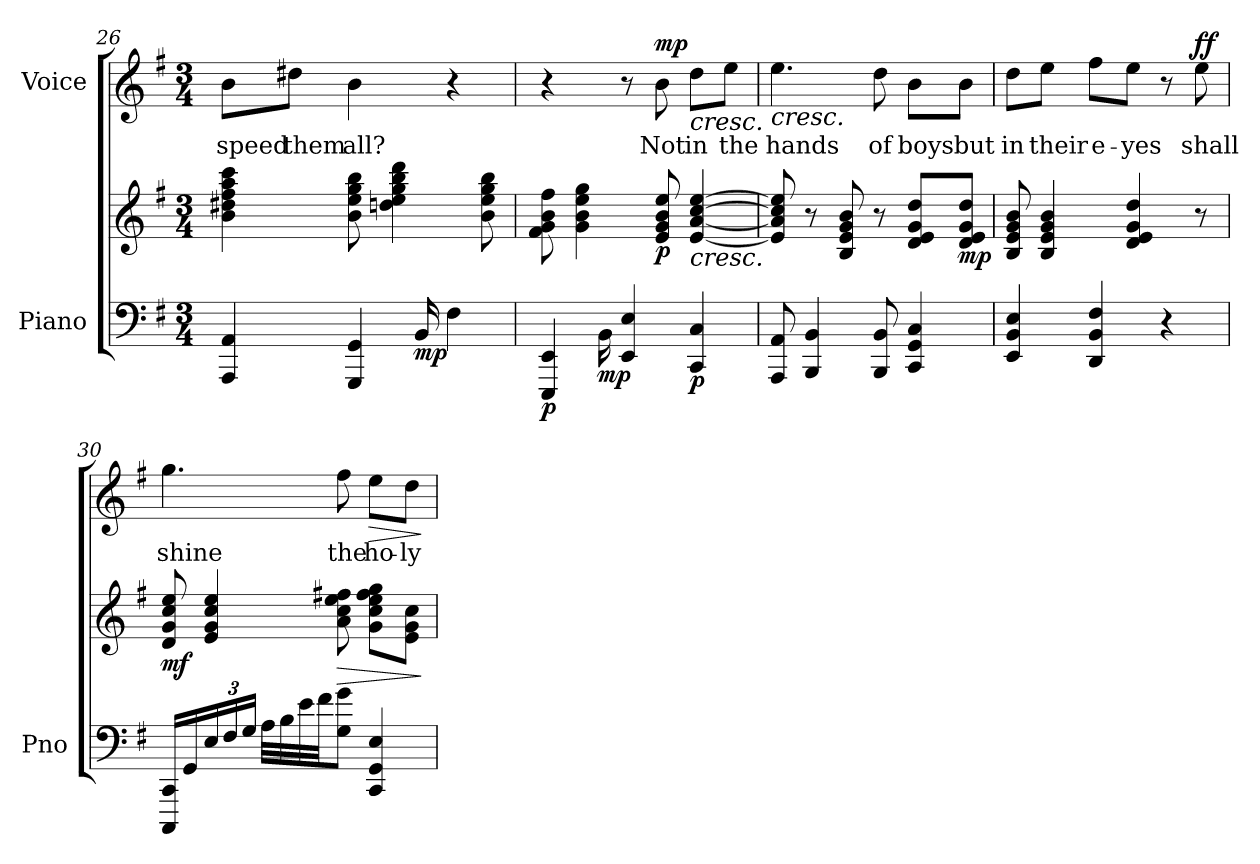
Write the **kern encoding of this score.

**kern	**kern	**dynam	**kern	**text	**dynam
*part2	*part2	*part2	*part1	*part1	*part1
*staff3	*staff2	*staff2/3	*staff1	*staff1	*staff1
*I"Piano	*	*	*I"Voice	*	*
*I'Pno	*	*	*	*	*
!!LO:LB:g=z
*clefF4	*clefG2	*	*clefG2	*	*
*k[f#]	*k[f#]	*	*k[f#]	*	*
*M3/4	*M3/4	*	*M3/4	*	*
=26	=26	=26	=26	=26	=26
*^	*	*	*	*	*
!	!	!	!	!	!LO:LY:b	!
4AAA/ 4AA/	4..ryy	4b\ 4dd#X\ 4ff#\ 4aa\ 4ccc\	.	8b\L	speed	.
!	!	!	!	!	!LO:LY:b	!
.	.	.	.	8dd#X\J	them	.
!	!	!	!	!	!LO:LY:b	!
4GGG/ 4GG/	.	8b\ 8ee\ 8gg\ 8bb\	.	4b\	all?	.
.	.	4ddn\ 4ee\ 4gg\ 4bb\ 4ddd\	.	.	.	.
!	!	!	!LO:DY:b=2	!	!	!
.	16BB/	.	mp	.	.	.
4F#\	4ryy	.	.	4r	.	.
.	.	8b\ 8ee\ 8gg\ 8bb\	.	.	.	.
=27	=27	=27	=27	=27	=27	=27
!	!	!	!LO:DY:b=2	!	!	!
4EEE/ 4EE/	8.ryy	8f#\ 8g\ 8b\ 8ff#\	p	4r	.	.
.	.	4g\ 4b\ 4ee\ 4gg\	.	.	.	.
!	!	!	!LO:DY:b=2	!	!	!
.	16BB\	.	mp	.	.	.
4EE/ 4E/	2ryy	.	.	8r	.	.
!	!	!	!LO:DY:b	!	!LO:LY:b	!LO:DY:b
.	.	8e/ 8g/ 8b/ 8ee/	p	8b\	Not	mp
!	!	!	!	!LO:TX:b:i:t=cresc.	!	!
!	!	!LO:TX:b:i:t=cresc.	!	!	!	!
!	!	!	!LO:DY:b=2	!	!LO:LY:b	!
4CC/ 4C/	.	[4e/ [4a/ [4cc/ [4ee/	p	8dd\L	in	.
!	!	!	!	!	!LO:LY:b	!
.	.	.	.	8ee\J	the	.
*v	*v	*	*	*	*	*
=28	=28	=28	=28	=28	=28
!	!	!	!LO:TX:b:i:t=cresc.	!	!
!	!	!	!	!LO:LY:b	!
8AAA/ 8AA/	8e/] 8a/] 8cc/] 8ee/]	.	4.ee\	hands	.
4BBB/ 4BB/	8r	.	.	.	.
.	8B/ 8e/ 8g/ 8b/	.	.	.	.
!	!	!	!	!LO:LY:b	!
8BBB/ 8BB/	8r	.	8dd\	of	.
!	!	!	!	!LO:LY:b	!
4CC/ 4GG/ 4C/	8d/ 8e/ 8g/ 8dd/L	.	8b\L	boys	.
!	!	!LO:DY:b	!	!LO:LY:b	!
.	8d/ 8e/ 8g/ 8dd/J	mp	8b\J	but	.
=29	=29	=29	=29	=29	=29
!	!	!	!	!LO:LY:b	!
4EE/ 4BB/ 4E/	8B/ 8e/ 8g/ 8b/	.	8dd\L	in	.
!	!	!	!	!LO:LY:b	!
.	4B/ 4e/ 4g/ 4b/	.	8ee\J	their	.
!	!	!	!	!LO:LY:b	!
4DD/ 4BB/ 4F#/	.	.	8ff#\L	e-	.
!	!	!	!	!LO:LY:b	!
.	4d/ 4e/ 4g/ 4dd/	.	8ee\J	-yes	.
4r	.	.	8r	.	.
!	!	!	!	!LO:LY:b	!LO:DY:b
.	8r	.	8ee\	shall	ff
!!LO:PB:g=z
=30	=30	=30	=30	=30	=30
!	!	!LO:DY:b	!	!LO:LY:b	!
16CCC/ 16CC/LL	8d/ 8g/ 8cc/ 8ee/	mf	4.gg\	shine	.
16GG/	.	.	.	.	.
*Xbrackettup	*	*	*	*	*
24E/	4e/ 4g/ 4cc/ 4ee/	.	.	.	.
24F#/	.	.	.	.	.
24G/JJ	.	.	.	.	.
32A\LLL	.	.	.	.	.
32B\	.	.	.	.	.
32e\	.	.	.	.	.
32f#\JJ	.	.	.	.	.
!	!	!LO:HP:b	!	!LO:LY:b	!
8G\ 8g\J	8a\ 8cc\ 8ee\ 8ff#X\	>	8ff#\	the	.
!	!	!	!	!LO:LY:b	!LO:HP:b
4CC/ 4GG/ 4E/	8g\ 8cc\ 8ee\ 8ff#\ 8gg\L	.	8ee\L	ho-	>
!	!	!	!	!LO:LY:b	!
.	8e\ 8g\ 8cc\J	.	8dd\J	-ly	.
.	.	]	.	.	]
=	=	=	=	=	=
*-	*-	*-	*-	*-	*-
